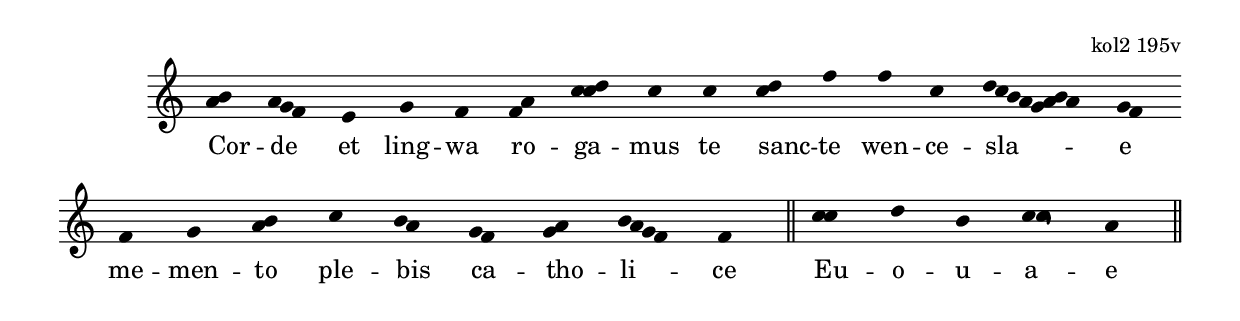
\version "2.19.32"

\include "../lib/synopsis.ily"

\score {
  \transpose c c' {
    \plainchant
    \melisma { a b } \melisma { a g f } \bar "" e \bar "" g f \bar "" \melisma { f a } \melisma { c' c' d' } c' \bar "" c' \bar "" \melisma { c' d' } f' \bar "" f' c' \melisma { d' c' b a g a b a } \melisma { g f } \bar "" f g \melisma { a b } \bar "" c' \melisma { b a } \bar "" \melisma { g f } \melisma { g a } \melisma { b a g f } f \bar "||" \melisma { c' c' } d' b \melisma { c' \strophicus c' } a \bar "||"
  }
  \addlyrics {
    Cor -- de et ling -- wa ro -- ga -- mus te sanc -- te wen -- ce -- sla -- e me -- men -- to ple -- bis ca -- tho -- li -- ce Eu -- o -- u -- a -- e
  }
  \header {
    fontes = "kol2 195v"
  }
}
